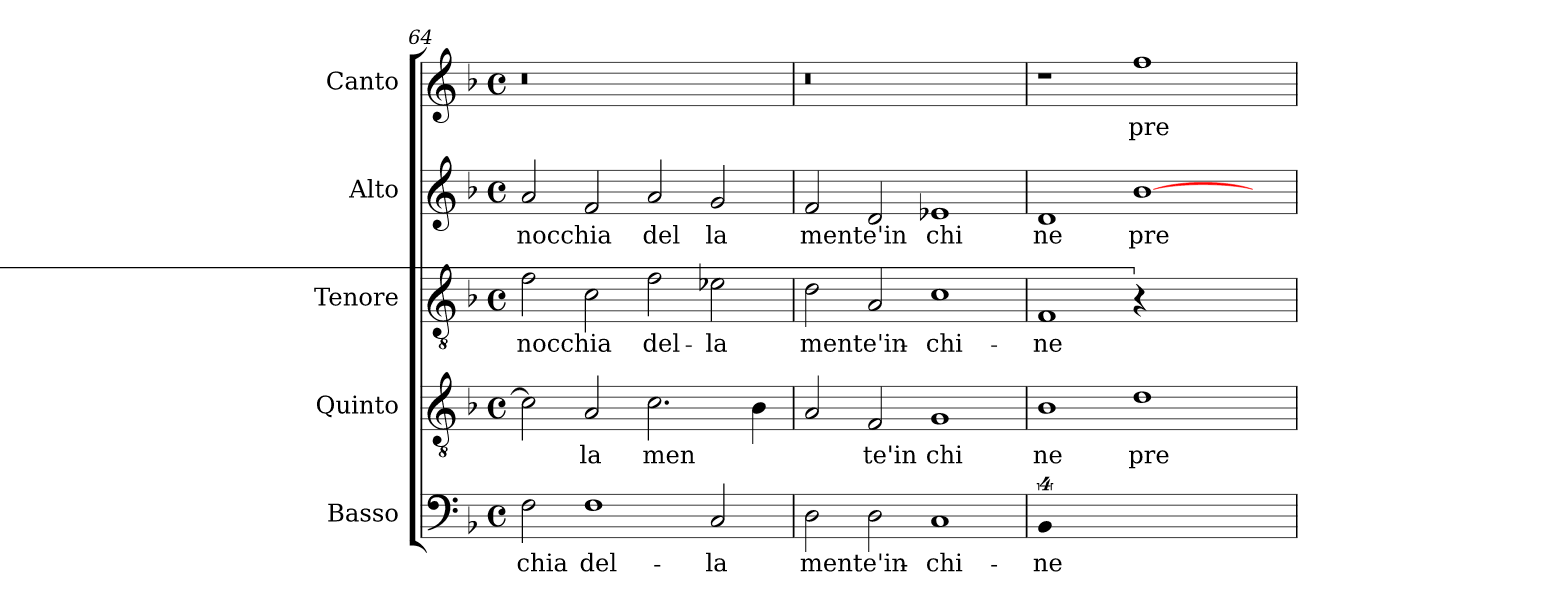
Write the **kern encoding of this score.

**kern	**text	**kern	**text	**kern	**text	**kern	**text	**kern	**text
*part5	*part5	*part4	*part4	*part3	*part3	*part2	*part2	*part1	*part1
*staff5	*staff5	*staff4	*staff4	*staff3	*staff3	*staff2	*staff2	*staff1	*staff1
*I"Basso	*	*I"Quinto	*	*I"Tenore	*	*I"Alto	*	*I"Canto	*
*clefF4	*	*clefGv2	*	*clefGv2	*	*clefG2	*	*clefG2	*
*k[b-]	*	*k[b-]	*	*k[b-]	*	*k[b-]	*	*k[b-]	*
*F:	*	*F:	*	*F:	*	*F:	*	*F:	*
*M4/4	*	*M4/4	*	*M4/4	*	*M4/4	*	*M4/4	*
*met(c)	*	*met(c)	*	*met(c)	*	*met(c)	*	*met(c)	*
=64	=64	=64	=64	=64	=64	=64	=64	=64	=64
!	!LO:LY:b:cj	!	!	!	!LO:LY:b	!	!LO:LY:b	!	!
2F\	-chia	2c\]	.	2f\	-nocchia	2a/	nocchia	0r	.
!	!LO:LY:b:cj	!	!LO:LY:b:cj	!	!	!	!	!	!
1F	del-	2A/	la	2c\	.	2f/	.	.	.
!	!	!	!LO:LY:b	!	!LO:LY:b:cj	!	!LO:LY:b:cj	!	!
.	.	2.c\	men	2f\	del-	2a/	del	.	.
!	!LO:LY:b:cj	!	!	!	!LO:LY:b:cj	!	!LO:LY:b:cj	!	!
2C/	-la	.	.	2e-X\	-la	2g/	la	.	.
.	.	4B-\	.	.	.	.	.	.	.
=65	=65	=65	=65	=65	=65	=65	=65	=65	=65
!	!LO:LY:b	!	!	!	!LO:LY:b	!	!LO:LY:b	!	!
2D\	mente'in-	2A/	.	2d\	mente'in-	2f/	mente'in	0r	.
!	!	!	!LO:LY:b:cj	!	!	!	!	!	!
2D\	.	2F/	te'in	2A/	.	2d/	.	.	.
!	!LO:LY:b:cj	!	!LO:LY:b:cj	!	!LO:LY:b:cj	!	!LO:LY:b:cj	!	!
1C	-chi-	1G	chi	1c	-chi-	1e-X	chi	.	.
=66	=66	=66	=66	=66	=66	=66	=66	=66	=66
!LO:N:vis=0	!LO:LY:b:cj	!	!LO:LY:b:cj	!	!LO:LY:b:cj	!	!LO:LY:b:cj	!	!
4%5BB-	-ne	1B-	ne	1F	-ne	1d	ne	1r	.
!	!	!	!LO:LY:b:cj	!LO:N:vis=1	!	!	!LO:LY:b:cj	!	!LO:LY:b:cj
.	.	1d	pre	4%5r	.	[>1b-	pre	1ff	pre
1ryy	.	.	.	.	.	.	.	.	.
.	.	4ryy	.	.	.	4ryy	.	4ryy	.
=	=	=	=	=	=	=	=	=	=
*-	*-	*-	*-	*-	*-	*-	*-	*-	*-
